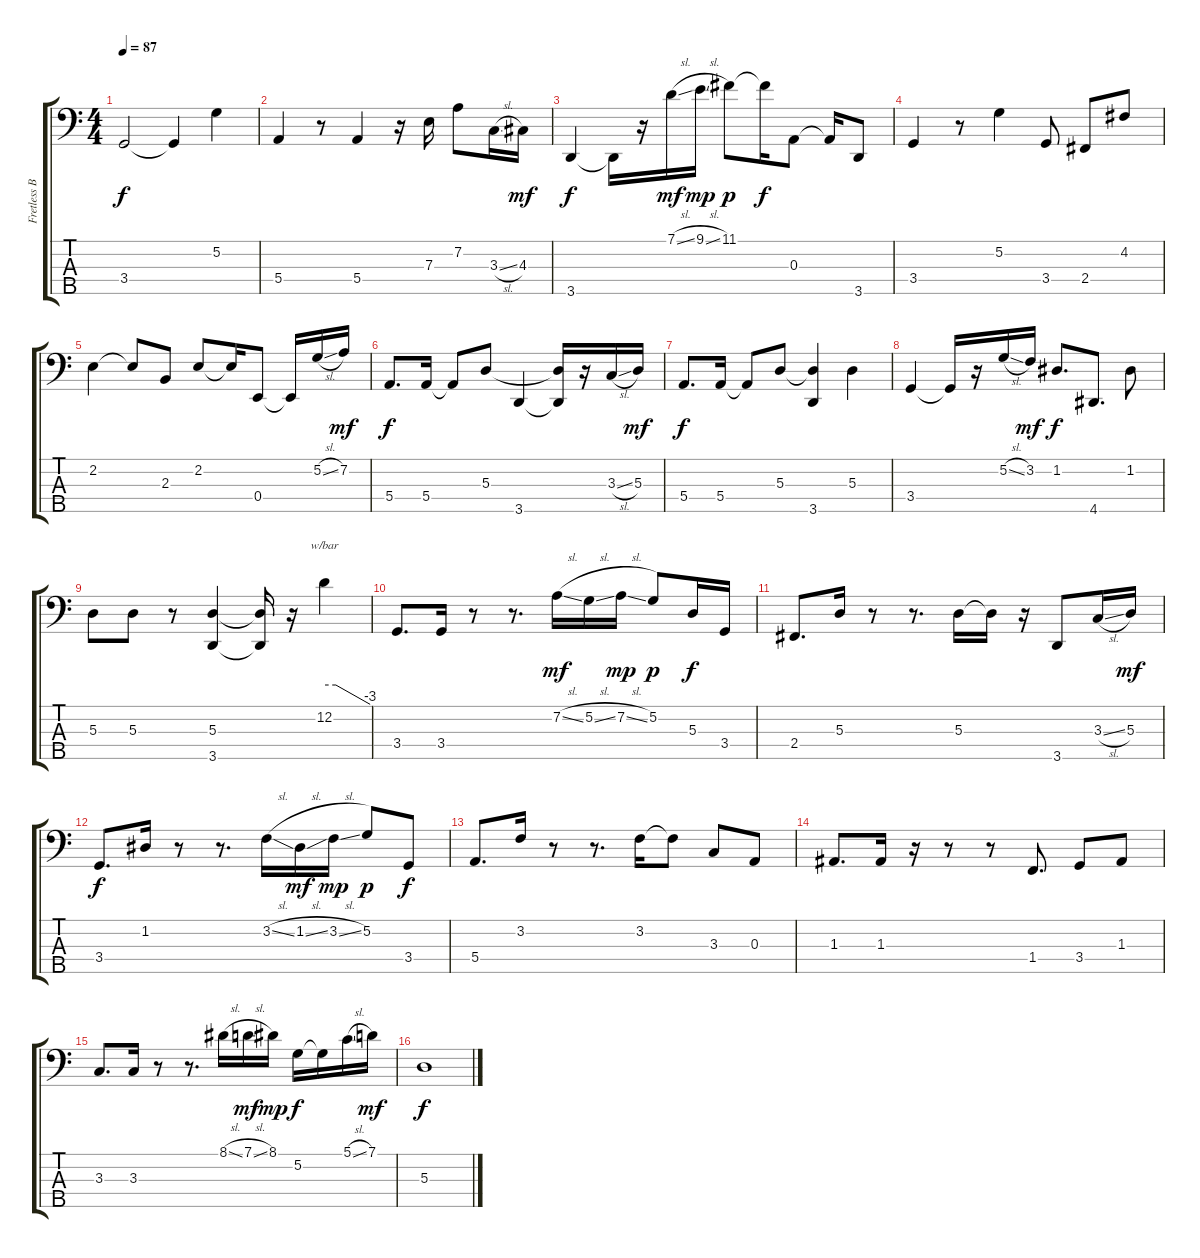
\track ("Fretless Bass" "Fretless B") {instrument electricbassfinger}
\staff {score tabs}
\tuning (G2 D2 A1 E1 B0) {hide}
\ts (4 4)
\tempo 87
\clef f4
\ks c
3.4.2{dy f} 3.4{t}.4 5.2.4 |
5.4.4 r.8 5.4.4 r.16 7.3.16 7.2.8 3.3{sl}.16 4.3.16{dy mf} |
3.5.4{dy f} 3.5{t}.16 r.16 7.1{sl}.16{dy mf} 9.1{sl}.16{dy mp} 11.1.8{dy p} 11.1{t}.16{dy f} 0.3.8 0.3{t}.16 3.5.8 |
3.4.4 r.8 5.2.4 3.4.8 2.4.8 4.2.8 |
2.2.4 2.2{t}.8 2.3.8 2.2.8 2.2{t}.16 0.4.8 0.4{t}.16 5.2{sl}.16 7.2.16{dy mf} |
5.4.8{d dy f} 5.4.16 5.4{t}.8 5.3.8 3.5.4 (5.3{t} 3.5{t}).16 r.16 3.3{sl}.16 5.3.16{dy mf} |
5.4.8{d dy f} 5.4.16 5.4{t}.8 5.3.8 (5.3{t} 3.5).4 5.3.4 |
3.4.4 3.4{t}.16 r.16 5.2{sl}.16 3.2.16{dy mf} 1.2.8{d dy f} 4.5.8{d} 1.2.8 |
5.3.8 5.3.8 r.8 (5.3 3.5).4 (5.3{t} 3.5{t}).16 r.16 12.2.4{tbe (custom default 0 0 15 0 60 -12)} |
3.4.8{d} 3.4.16 r.8 r.8{d} 7.2{sl}.16{dy mf} 5.2{sl}.16 7.2{sl}.16{dy mp} 5.2.8{dy p} 5.3.16{dy f} 3.4.16 |
2.4.8{d} 5.3.16 r.8 r.8{d} 5.3.16 5.3{t}.16 r.16 3.5.8 3.3{sl}.16 5.3.16{dy mf} |
3.4.8{d dy f} 1.2.16 r.8 r.8{d} 3.2{sl}.16 1.2{sl}.16{dy mf} 3.2{sl}.16{dy mp} 5.2.8{dy p} 3.4.8{dy f} |
5.4.8{d} 3.2.16 r.8 r.8{d} 3.2.16 3.2{t}.8 3.3.8 0.3.8 |
1.3.8{d} 1.3.16 r.16 r.8 r.8 1.4.8{d} 3.4.8 1.3.8 |
3.3.8{d} 3.3.16 r.8 r.8{d} 8.1{sl}.16 7.1{sl}.16{dy mf} 8.1.16{dy mp} 5.2.16{dy f} 5.2{t}.16 5.1{sl}.16 7.1.16{dy mf} |
5.3.1{dy f}
